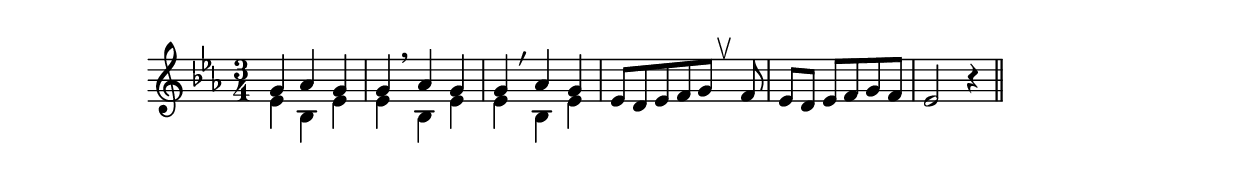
\version "2.10.12"

\header { texidoc = "
Breathing signs are available in different tastes: commas (default), ticks, vees and `railroad tracks' (caesura).
" }

{
  %% Modern notation:
  \new Staff {
    \relative c'' {
      \key es \major \time 3/4

      %% this bar contains no \breathe
      <<
	{ g4 as g } \\
	{ es4 bes es }
      >> |

      %% by default, \breathe uses the rcomma, just as if saying:
      %% \override BreathingSign  #'text =
				%	#(make-musicglyph-markup "scripts.rcomma")
      <<
	{ g4 as g } \\
	{ es4 \breathe bes es }
      >> |

      %% rvarcomma and lvarcomma are variations of the default rcomma
      %% and lcomma

      %% N.B.: must use Staff context here, since we start a Voice below
      \override Staff.BreathingSign  #'text =
      #(make-musicglyph-markup "scripts.rvarcomma")
      <<
	{ g4 as g } \\
	{ es4 \breathe bes es }
      >> |

      %% wedge
      \override BreathingSign  #'text =
      #(make-musicglyph-markup "scripts.upbow")
      es8 d es f g8 \breathe f |

      %% caesura
      \override BreathingSign  #'text =
      #(make-musicglyph-markup "scripts.caesura")
      es8[ d] \breathe  es[ f g f] |
      es2 r4 \bar "||" \break
    }
  }
}

